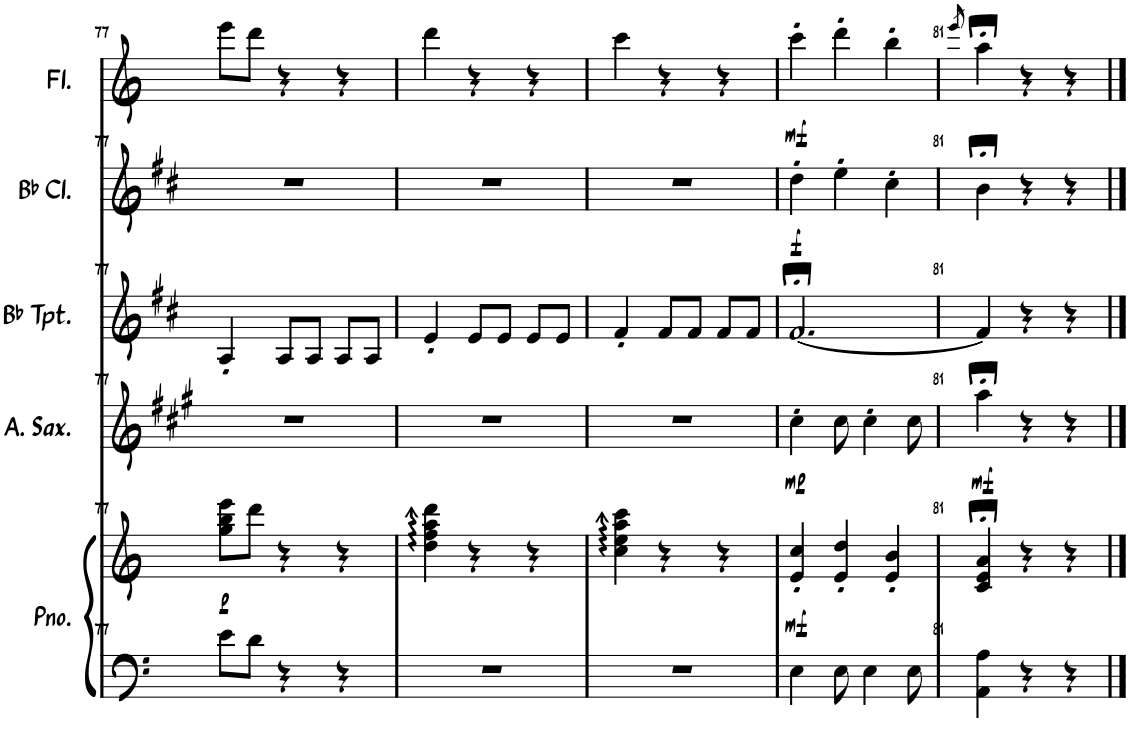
**kern	**kern	**dynam	**kern	**dynam	**kern	**kern	**dynam	**kern	**dynam
*part5	*part5	*part5	*part4	*part4	*part3	*part2	*part2	*part1	*part1
*staff6	*staff5	*staff5/6	*staff4	*staff4	*staff3	*staff2	*staff2	*staff1	*staff1
*I"钢琴	*	*	*I"中音萨克斯	*	*I"降B调小号	*I"降B调单簧管	*	*I"长笛	*
!!LO:PB:g=z
*clefF4	*clefG2	*	*clefG2	*	*clefG2	*clefG2	*	*clefG2	*
*	*	*	*Trd5c9	*	*Trd1c2	*Trd1c2	*	*	*
*k[]	*k[]	*	*k[f#c#g#]	*	*k[f#c#]	*k[f#c#]	*	*k[]	*
*M3/4	*M3/4	*	*M3/4	*	*M3/4	*M3/4	*	*M3/4	*
=77	=77	=77	=77	=77	=77	=77	=77	=77	=77
!	!	!LO:DY:b	!	!	!	!	!	!	!
8e\L	8gg\ 8bb\ 8eee\L	p	2.r	.	4A'/	2.r	.	8eee\L	.
8d\J	8ddd\J	.	.	.	.	.	.	8ddd\J	.
4r	4r	.	.	.	8A/L	.	.	4r	.
.	.	.	.	.	8A/J	.	.	.	.
4r	4r	.	.	.	8A/L	.	.	4r	.
.	.	.	.	.	8A/J	.	.	.	.
=78	=78	=78	=78	=78	=78	=78	=78	=78	=78
2.r	4dd\ 4ff\ 4aa\ 4ddd\	.	2.r	.	4e'/	2.r	.	4ddd\	.
.	4r	.	.	.	8e/L	.	.	4r	.
.	.	.	.	.	8e/J	.	.	.	.
.	4r	.	.	.	8e/L	.	.	4r	.
.	.	.	.	.	8e/J	.	.	.	.
=79	=79	=79	=79	=79	=79	=79	=79	=79	=79
2.r	4cc\ 4ee\ 4aa\ 4ccc\	.	2.r	.	4f#'/	2.r	.	4ccc\	.
.	4r	.	.	.	8f#/L	.	.	4r	.
.	.	.	.	.	8f#/J	.	.	.	.
.	4r	.	.	.	8f#/L	.	.	4r	.
.	.	.	.	.	8f#/J	.	.	.	.
=80	=80	=80	=80	=80	=80	=80	=80	=80	=80
!	!	!LO:DY:b	!	!LO:DY:b	!	!	!LO:DY:b	!	!LO:DY:b
4E\	4e/' 4cc/'	mf	4cc#'\	mp	[2.f#;</	4dd'\	f	4ccc'\	mf
8E\	4e/' 4dd/'	.	8cc#\	.	.	4ee'\	.	4ddd'\	.
4E\	.	.	4cc#'\	.	.	.	.	.	.
.	4e/' 4b/'	.	.	.	.	4cc#'\	.	4bb'\	.
8E\	.	.	8cc#\	.	.	.	.	.	.
=81	=81	=81	=81	=81	=81	=81	=81	=81	=81
.	.	.	.	.	.	.	.	8qeee/	.
!	!	!	!	!LO:DY:b	!	!	!	!	!
4AA\ 4A\	4c/;< 4e/;< 4a/;<	.	4aa;<\	mf	4f#/]	4b;<\	.	4aa;<\	.
4r	4r	.	4r	.	4r	4r	.	4r	.
4r	4r	.	4r	.	4r	4r	.	4r	.
==	==	==	==	==	==	==	==	==	==
*-	*-	*-	*-	*-	*-	*-	*-	*-	*-
